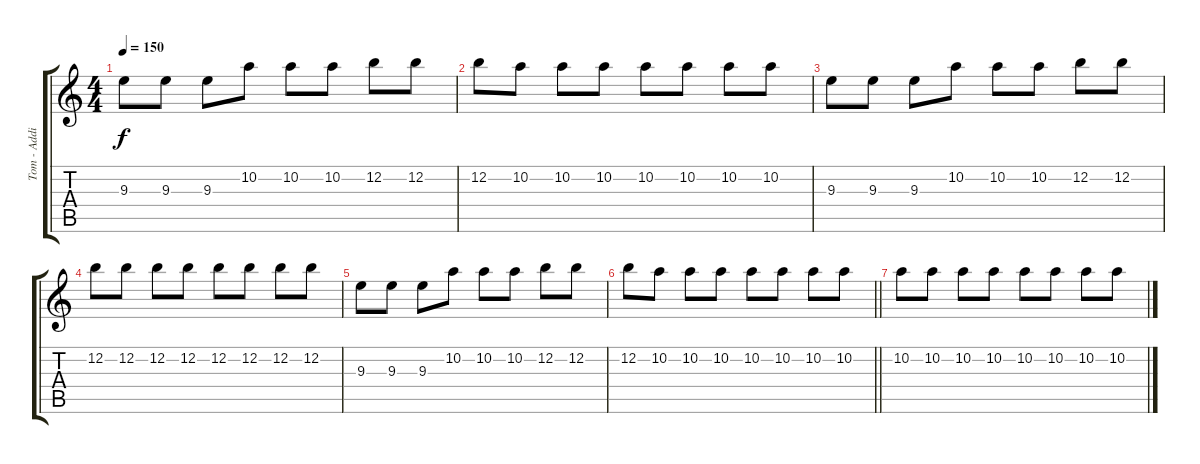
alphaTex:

\track ("Tom - Additional Guitar" "Tom - Addi") {instrument overdrivenguitar}
\staff {score tabs}
\tuning (E4 B3 G3 D3 A2 E2) {hide}
\ts (4 4)
\tempo 150
\clef g2
\ks c
9.3.8{dy f} 9.3.8 9.3.8 10.2.8 10.2.8 10.2.8 12.2.8 12.2.8 |
12.2.8 10.2.8 10.2.8 10.2.8 10.2.8 10.2.8 10.2.8 10.2.8 |
9.3.8 9.3.8 9.3.8 10.2.8 10.2.8 10.2.8 12.2.8 12.2.8 |
12.2.8 12.2.8 12.2.8 12.2.8 12.2.8 12.2.8 12.2.8 12.2.8 |
9.3.8 9.3.8 9.3.8 10.2.8 10.2.8 10.2.8 12.2.8 12.2.8 |
\barLineRight lightlight
12.2.8 10.2.8 10.2.8 10.2.8 10.2.8 10.2.8 10.2.8 10.2.8 |
10.2.8 10.2.8 10.2.8 10.2.8 10.2.8 10.2.8 10.2.8 10.2.8
